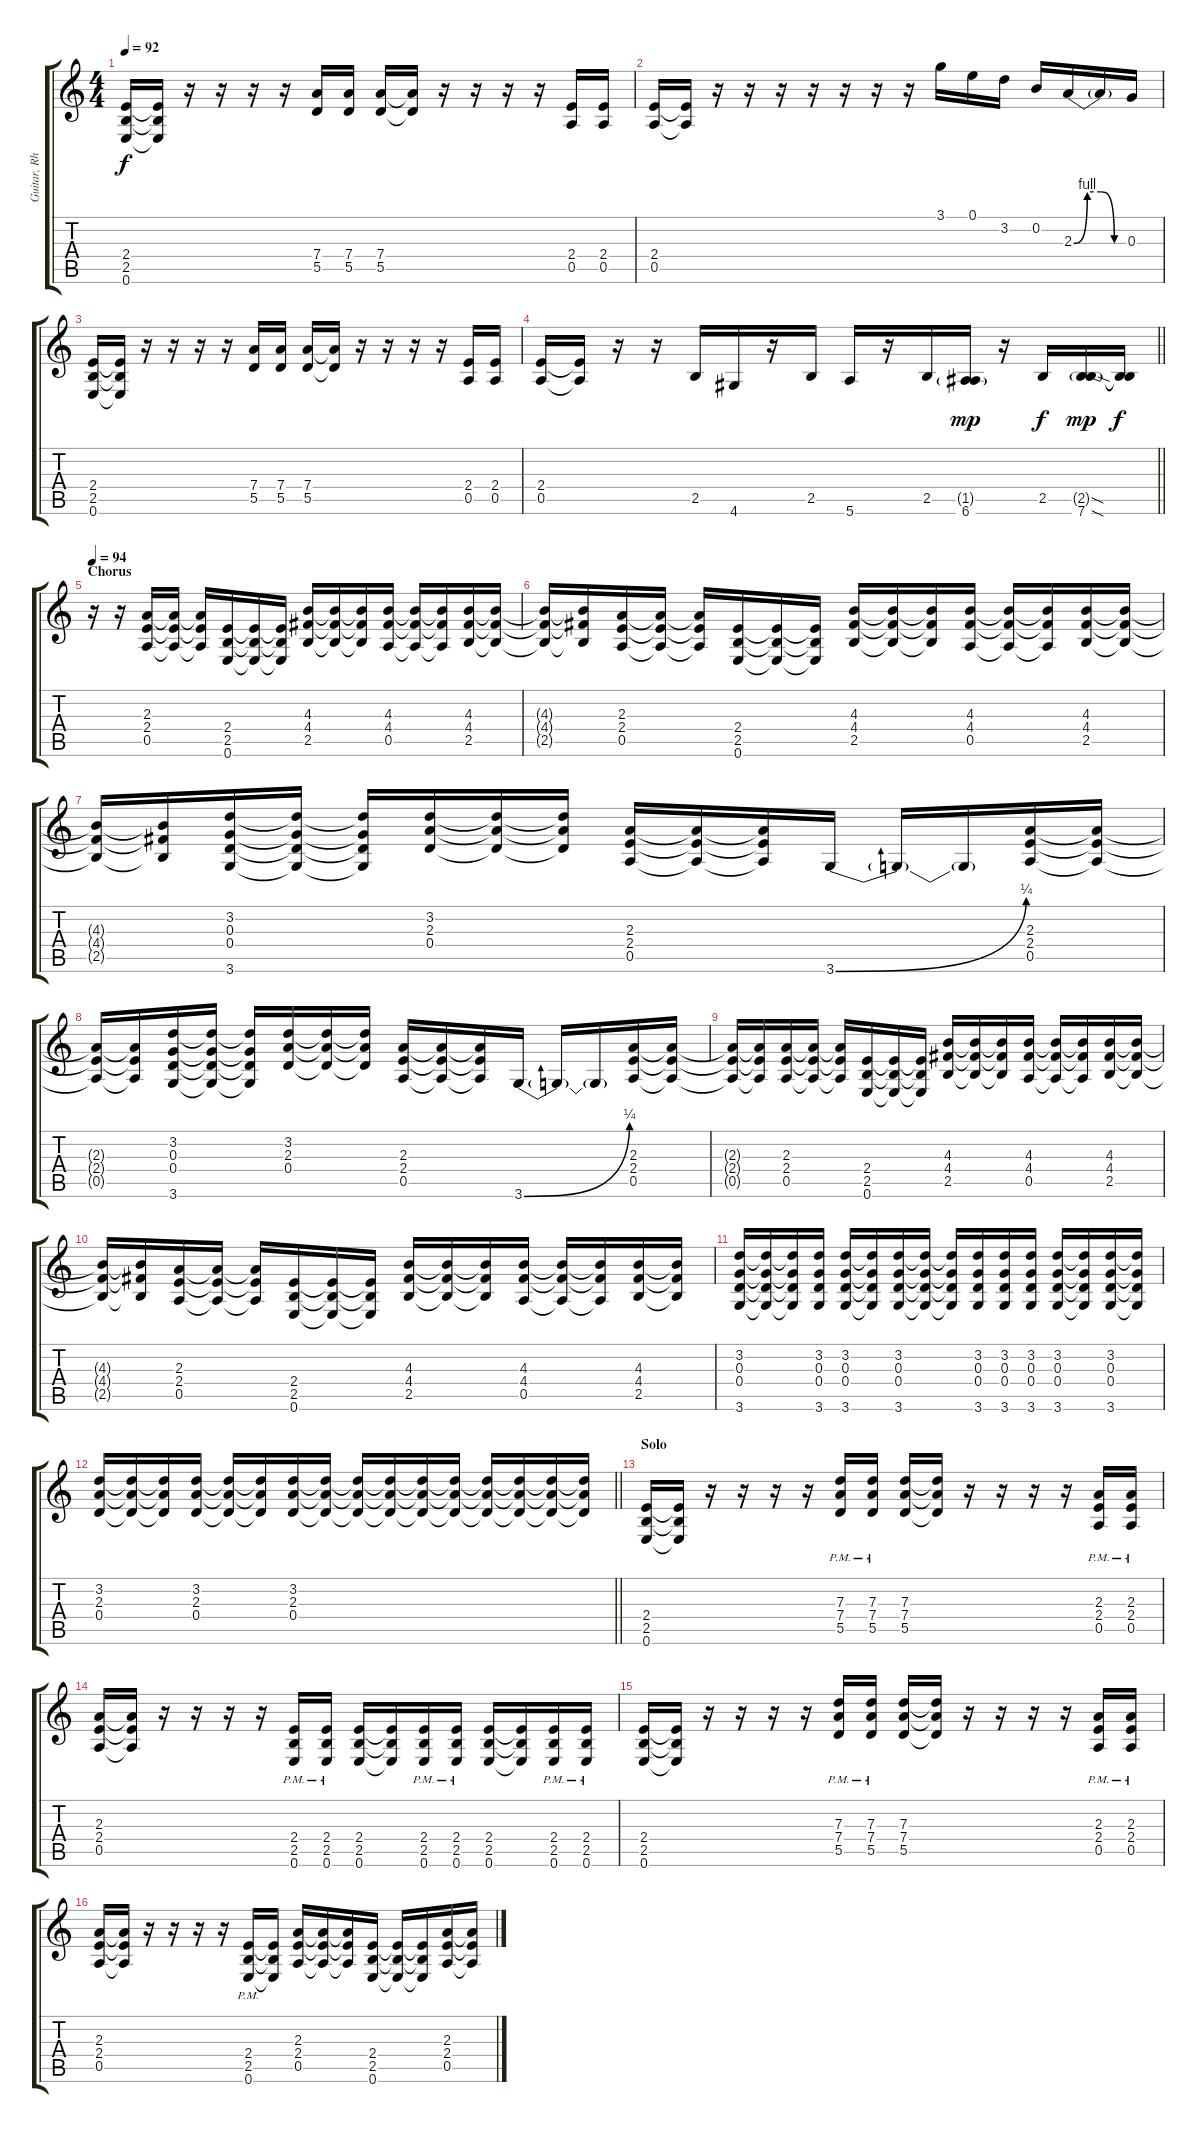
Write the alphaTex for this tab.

\track ("Guitar, Rhythm" "Guitar, Rh") {instrument distortionguitar}
\staff {score tabs}
\tuning (E4 B3 G3 D3 A2 E2) {hide}
\ts (4 4)
\tempo 92
\clef g2
\ks c
(2.4 2.5 0.6).16{dy f} (2.4{t} 2.5{t} 0.6{t}).16 r.16 r.16 r.16 r.16 (7.4 5.5).16 (7.4 5.5).16 (7.4 5.5).16 (7.4{t} 5.5{t}).16 r.16 r.16 r.16 r.16 (2.4 0.5).16 (2.4 0.5).16 |
(2.4 0.5).16 (2.4{t} 0.5{t}).16 r.16 r.16 r.16 r.16 r.16 r.16 r.16 3.1.16 0.1.16 3.2.16 0.2.16 2.3{be (custom 0 0 15 4 30 4 45 0 60 0)}.16 2.3{t}.16 0.3.16 |
(2.4 2.5 0.6).16 (2.4{t} 2.5{t} 0.6{t}).16 r.16 r.16 r.16 r.16 (7.4 5.5).16 (7.4 5.5).16 (7.4 5.5).16 (7.4{t} 5.5{t}).16 r.16 r.16 r.16 r.16 (2.4 0.5).16 (2.4 0.5).16 |
\barLineRight lightlight
(2.4 0.5).16 (2.4{t} 0.5{t}).16 r.16 r.16 2.5.16 4.6.16 r.16 2.5.16 5.6.16 r.16 2.5.16 (1.5{g} 6.6).16{dy mp} r.16 2.5.16{dy f} (2.5{sod g} 7.6{sod}).16{dy mp} (2.5{t} 7.6{t}).16{dy f} |
\section ("" "Chorus")
\tempo 94
r.16 r.16 (2.3 2.4 0.5).16 (2.3{t} 2.4{t} 0.5{t}).16 (2.3{t} 2.4{t} 0.5{t}).16 (2.4 2.5 0.6).16 (2.4{t} 2.5{t} 0.6{t}).16 (2.4{t} 2.5{t} 0.6{t}).16 (4.3 4.4 2.5).16 (4.3{t} 4.4{t} 2.5{t}).16 (4.3{t} 4.4{t} 2.5{t}).16 (4.3 4.4 0.5).16 (4.3{t} 4.4{t} 0.5{t}).16 (4.3{t} 4.4{t} 0.5{t}).16 (4.3 4.4 2.5).16 (4.3{t} 4.4{t} 2.5{t}).16 |
(4.3{t} 4.4{t} 2.5{t}).16 (4.3{t} 4.4{t} 2.5{t}).16 (2.3 2.4 0.5).16 (2.3{t} 2.4{t} 0.5{t}).16 (2.3{t} 2.4{t} 0.5{t}).16 (2.4 2.5 0.6).16 (2.4{t} 2.5{t} 0.6{t}).16 (2.4{t} 2.5{t} 0.6{t}).16 (4.3 4.4 2.5).16 (4.3{t} 4.4{t} 2.5{t}).16 (4.3{t} 4.4{t} 2.5{t}).16 (4.3 4.4 0.5).16 (4.3{t} 4.4{t} 0.5{t}).16 (4.3{t} 4.4{t} 0.5{t}).16 (4.3 4.4 2.5).16 (4.3{t} 4.4{t} 2.5{t}).16 |
(4.3{t} 4.4{t} 2.5{t}).16 (4.3{t} 4.4{t} 2.5{t}).16 (3.2 0.3 0.4 3.6).16 (3.2{t} 0.3{t} 0.4{t} 3.6{t}).16 (3.2{t} 0.3{t} 0.4{t} 3.6{t}).16 (3.2 2.3 0.4).16 (3.2{t} 2.3{t} 0.4{t}).16 (3.2{t} 2.3{t} 0.4{t}).16 (2.3 2.4 0.5).16 (2.3{t} 2.4{t} 0.5{t}).16 (2.3{t} 2.4{t} 0.5{t}).16 3.6{be (bend 0 0 60 1)}.16 3.6{t}.16 3.6{t}.16 (2.3 2.4 0.5).16 (2.3{t} 2.4{t} 0.5{t}).16 |
(2.3{t} 2.4{t} 0.5{t}).16 (2.3{t} 2.4{t} 0.5{t}).16 (3.2 0.3 0.4 3.6).16 (3.2{t} 0.3{t} 0.4{t} 3.6{t}).16 (3.2{t} 0.3{t} 0.4{t} 3.6{t}).16 (3.2 2.3 0.4).16 (3.2{t} 2.3{t} 0.4{t}).16 (3.2{t} 2.3{t} 0.4{t}).16 (2.3 2.4 0.5).16 (2.3{t} 2.4{t} 0.5{t}).16 (2.3{t} 2.4{t} 0.5{t}).16 3.6{be (bend 0 0 60 1)}.16 3.6{t}.16 3.6{t}.16 (2.3 2.4 0.5).16 (2.3{t} 2.4{t} 0.5{t}).16 |
(2.3{t} 2.4{t} 0.5{t}).16 (2.3{t} 2.4{t} 0.5{t}).16 (2.3 2.4 0.5).16 (2.3{t} 2.4{t} 0.5{t}).16 (2.3{t} 2.4{t} 0.5{t}).16 (2.4 2.5 0.6).16 (2.4{t} 2.5{t} 0.6{t}).16 (2.4{t} 2.5{t} 0.6{t}).16 (4.3 4.4 2.5).16 (4.3{t} 4.4{t} 2.5{t}).16 (4.3{t} 4.4{t} 2.5{t}).16 (4.3 4.4 0.5).16 (4.3{t} 4.4{t} 0.5{t}).16 (4.3{t} 4.4{t} 0.5{t}).16 (4.3 4.4 2.5).16 (4.3{t} 4.4{t} 2.5{t}).16 |
(4.3{t} 4.4{t} 2.5{t}).16 (4.3{t} 4.4{t} 2.5{t}).16 (2.3 2.4 0.5).16 (2.3{t} 2.4{t} 0.5{t}).16 (2.3{t} 2.4{t} 0.5{t}).16 (2.4 2.5 0.6).16 (2.4{t} 2.5{t} 0.6{t}).16 (2.4{t} 2.5{t} 0.6{t}).16 (4.3 4.4 2.5).16 (4.3{t} 4.4{t} 2.5{t}).16 (4.3{t} 4.4{t} 2.5{t}).16 (4.3 4.4 0.5).16 (4.3{t} 4.4{t} 0.5{t}).16 (4.3{t} 4.4{t} 0.5{t}).16 (4.3 4.4 2.5).16 (4.3{t} 4.4{t} 2.5{t}).16 |
(3.2 0.3 0.4 3.6).16 (3.2{t} 0.3{t} 0.4{t} 3.6{t}).16 (3.2{t} 0.3{t} 0.4{t} 3.6{t}).16 (3.2 0.3 0.4 3.6).16 (3.2 0.3 0.4 3.6).16 (3.2{t} 0.3{t} 0.4{t} 3.6{t}).16 (3.2 0.3 0.4 3.6).16 (3.2{t} 0.3{t} 0.4{t} 3.6{t}).16 (3.2{t} 0.3{t} 0.4{t} 3.6{t}).16 (3.2 0.3 0.4 3.6).16 (3.2 0.3 0.4 3.6).16 (3.2 0.3 0.4 3.6).16 (3.2 0.3 0.4 3.6).16 (3.2{t} 0.3{t} 0.4{t} 3.6{t}).16 (3.2 0.3 0.4 3.6).16 (3.2{t} 0.3{t} 0.4{t} 3.6{t}).16 |
\barLineRight lightlight
(3.2 2.3 0.4).16 (3.2{t} 2.3{t} 0.4{t}).16 (3.2{t} 2.3{t} 0.4{t}).16 (3.2 2.3 0.4).16 (3.2{t} 2.3{t} 0.4{t}).16 (3.2{t} 2.3{t} 0.4{t}).16 (3.2 2.3 0.4).16 (3.2{t} 2.3{t} 0.4{t}).16 (3.2{t} 2.3{t} 0.4{t}).16 (3.2{t} 2.3{t} 0.4{t}).16 (3.2{t} 2.3{t} 0.4{t}).16 (3.2{t} 2.3{t} 0.4{t}).16 (3.2{t} 2.3{t} 0.4{t}).16 (3.2{t} 2.3{t} 0.4{t}).16 (3.2{t} 2.3{t} 0.4{t}).16 (3.2{t} 2.3{t} 0.4{t}).16 |
\section ("" "Solo")
(2.4 2.5 0.6).16 (2.4{t} 2.5{t} 0.6{t}).16 r.16 r.16 r.16 r.16 (7.3{pm} 7.4{pm} 5.5{pm}).16 (7.3{pm} 7.4{pm} 5.5{pm}).16 (7.3 7.4 5.5).16 (7.3{t} 7.4{t} 5.5{t}).16 r.16 r.16 r.16 r.16 (2.3{pm} 2.4{pm} 0.5{pm}).16 (2.3{pm} 2.4{pm} 0.5{pm}).16 |
(2.3 2.4 0.5).16 (2.3{t} 2.4{t} 0.5{t}).16 r.16 r.16 r.16 r.16 (2.4{pm} 2.5{pm} 0.6{pm}).16 (2.4{pm} 2.5{pm} 0.6{pm}).16 (2.4 2.5 0.6).16 (2.4{t} 2.5{t} 0.6{t}).16 (2.4{pm} 2.5{pm} 0.6{pm}).16 (2.4{pm} 2.5{pm} 0.6{pm}).16 (2.4 2.5 0.6).16 (2.4{t} 2.5{t} 0.6{t}).16 (2.4{pm} 2.5{pm} 0.6{pm}).16 (2.4{pm} 2.5{pm} 0.6{pm}).16 |
(2.4 2.5 0.6).16 (2.4{t} 2.5{t} 0.6{t}).16 r.16 r.16 r.16 r.16 (7.3{pm} 7.4{pm} 5.5{pm}).16 (7.3{pm} 7.4{pm} 5.5{pm}).16 (7.3 7.4 5.5).16 (7.3{t} 7.4{t} 5.5{t}).16 r.16 r.16 r.16 r.16 (2.3{pm} 2.4{pm} 0.5{pm}).16 (2.3{pm} 2.4{pm} 0.5{pm}).16 |
(2.3 2.4 0.5).16 (2.3{t} 2.4{t} 0.5{t}).16 r.16 r.16 r.16 r.16 (2.4{pm} 2.5{pm} 0.6{pm}).16 (2.4{t} 2.5{t} 0.6{t}).16 (2.3 2.4 0.5).16 (2.3{t} 2.4{t} 0.5{t}).16 (2.3{t} 2.4{t} 0.5{t}).16 (2.4 2.5 0.6).16 (2.4{t} 2.5{t} 0.6{t}).16 (2.4{t} 2.5{t} 0.6{t}).16 (2.3 2.4 0.5).16 (2.3{t} 2.4{t} 0.5{t}).16
